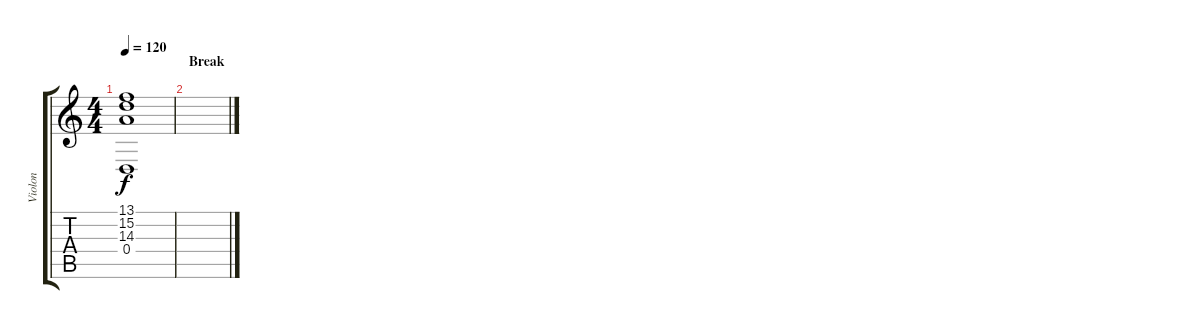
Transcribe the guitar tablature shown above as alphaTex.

\track ("Violon" "Violon") {instrument violin}
\staff {score tabs}
\tuning (E4 B3 G3 D3 A2 E2) {hide}
\ts (4 4)
\tempo 120
\clef g2
\ks c
(13.1{t} 15.2{t} 14.3{t} 0.4{t}).1{dy f} |
\section ("" "Break")
